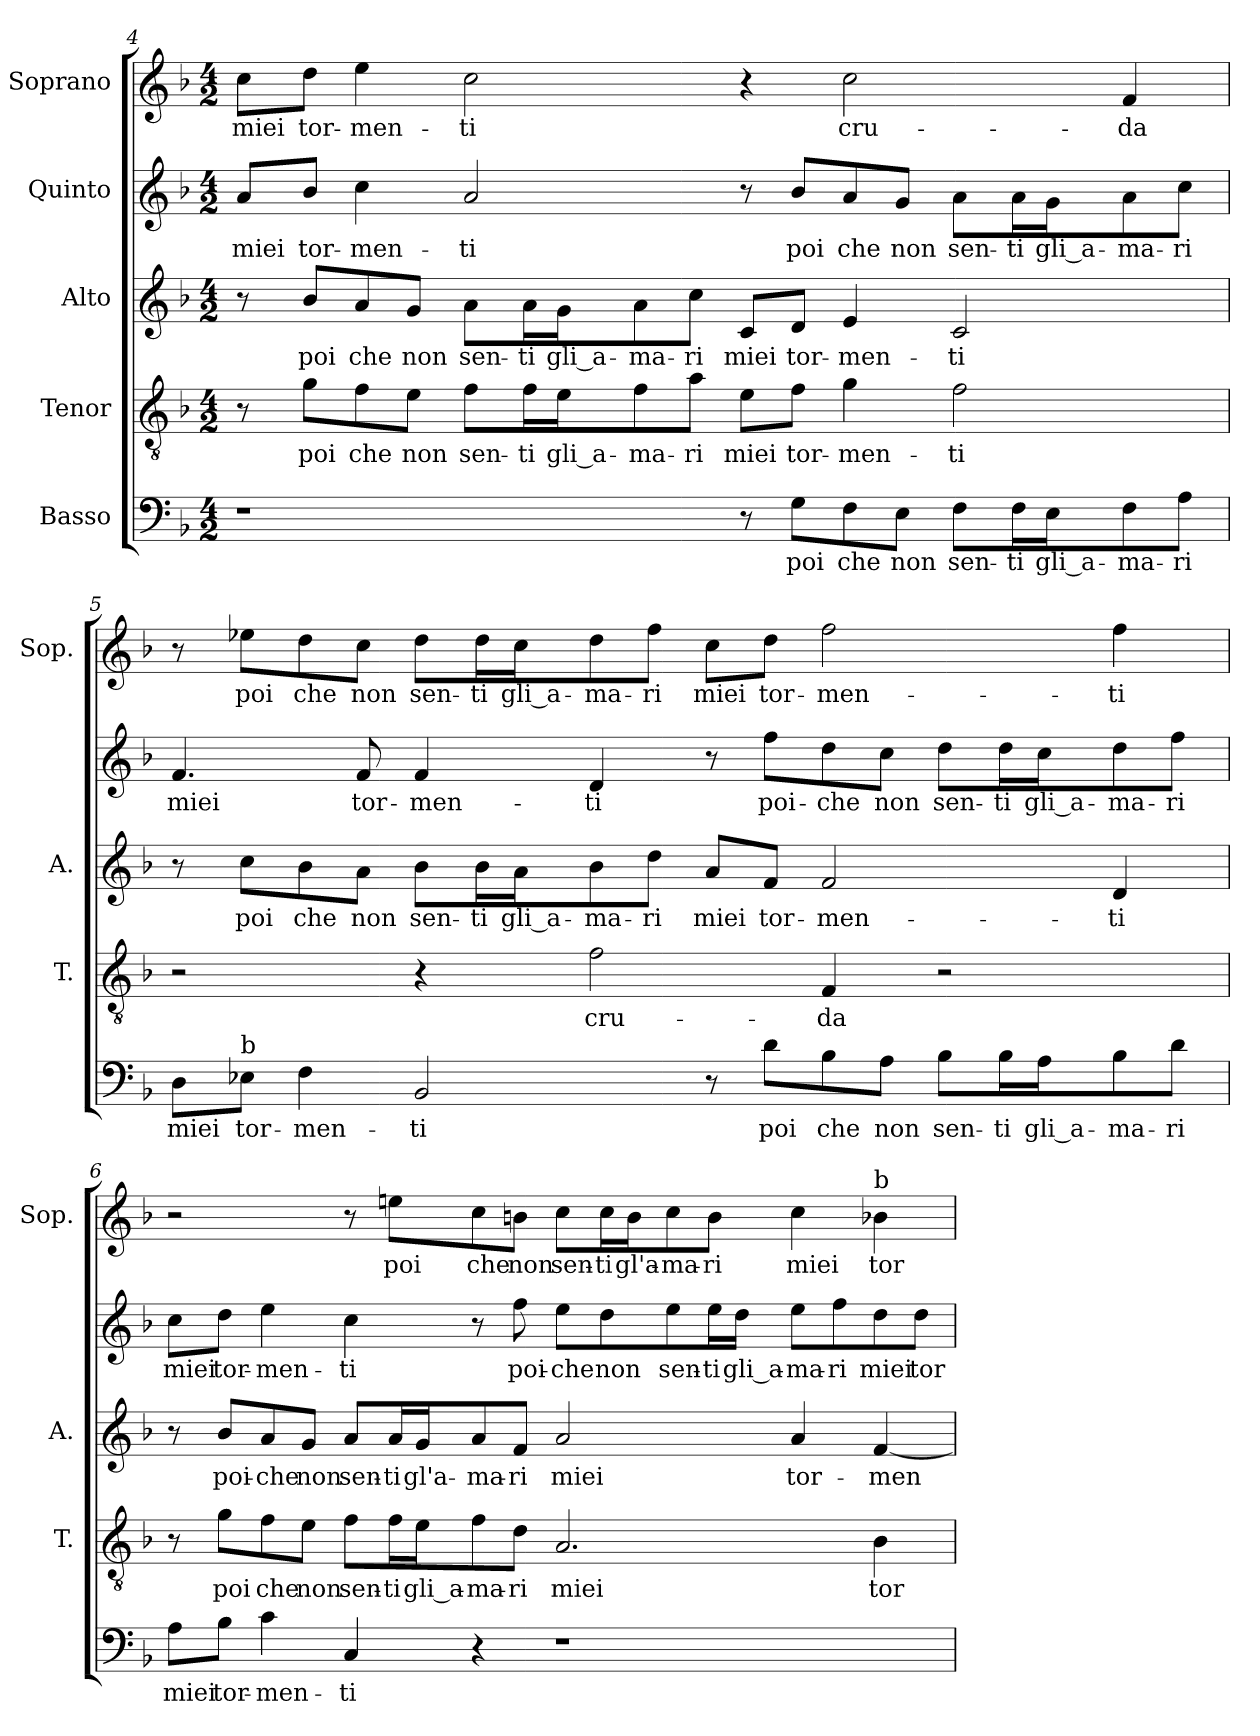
**kern	**text	**kern	**text	**kern	**text	**kern	**text	**kern	**text
*part5	*part5	*part4	*part4	*part3	*part3	*part2	*part2	*part1	*part1
*staff5	*staff5	*staff4	*staff4	*staff3	*staff3	*staff2	*staff2	*staff1	*staff1
*I"Basso	*	*I"Tenor	*	*I"Alto	*	*I"Quinto	*	*I"Soprano	*
*	*	*I'T.	*	*I'A.	*	*	*	*I'Sop.	*
!!LO:LB:g=z
*clefF4	*	*clefGv2	*	*clefG2	*	*clefG2	*	*clefG2	*
*	*	*ITrd7c12	*	*	*	*	*	*	*
*k[b-]	*	*k[b-]	*	*k[b-]	*	*k[b-]	*	*k[b-]	*
*F:	*	*F:	*	*F:	*	*F:	*	*F:	*
*M4/2	*	*M4/2	*	*M4/2	*	*M4/2	*	*M4/2	*
=4	=4	=4	=4	=4	=4	=4	=4	=4	=4
!	!	!	!	!	!	!	!LO:LY:b:color=#000000	!	!
!	!	!	!	!	!	!	!	!	!LO:LY:b:color=#000000
1r	.	8r	.	8r	.	8ai/L	miei	8cci\L	miei
!	!	!	!LO:LY:b:color=#000000	!	!	!	!	!	!
!	!	!	!	!	!LO:LY:b:color=#000000	!	!	!	!
!	!	!	!	!	!	!	!LO:LY:b:color=#000000	!	!
!	!	!	!	!	!	!	!	!	!LO:LY:b:color=#000000
.	.	8Gi\L	poi	8b-i/L	poi	8b-i/J	tor-	8ddi\J	tor-
!	!	!	!LO:LY:b:color=#000000	!	!	!	!	!	!
!	!	!	!	!	!LO:LY:b:color=#000000	!	!	!	!
!	!	!	!	!	!	!	!LO:LY:b:color=#000000	!	!
!	!	!	!	!	!	!	!	!	!LO:LY:b:color=#000000
.	.	8Fi\	che	8ai/	che	4cci\	-men-	4eei\	-men-
!	!	!	!LO:LY:b:color=#000000	!	!	!	!	!	!
!	!	!	!	!	!LO:LY:b:color=#000000	!	!	!	!
.	.	8Ei\J	non	8gi/J	non	.	.	.	.
!	!	!	!LO:LY:b:color=#000000	!	!	!	!	!	!
!	!	!	!	!	!LO:LY:b:color=#000000	!	!	!	!
!	!	!	!	!	!	!	!LO:LY:b:color=#000000	!	!
!	!	!	!	!	!	!	!	!	!LO:LY:b:color=#000000
.	.	8Fi\L	sen-	8ai\L	sen-	2ai/	-ti	2cci\	-ti
!	!	!	!LO:LY:b:color=#000000	!	!	!	!	!	!
!	!	!	!	!	!LO:LY:b:color=#000000	!	!	!	!
.	.	16Fi\L	-ti	16ai\L	-ti	.	.	.	.
!	!	!	!LO:LY:b:color=#000000	!	!	!	!	!	!
!	!	!	!	!	!LO:LY:b:color=#000000	!	!	!	!
.	.	16Ei\J	gli_a-	16gi\J	gli_a-	.	.	.	.
!	!	!	!LO:LY:b:color=#000000	!	!	!	!	!	!
!	!	!	!	!	!LO:LY:b:color=#000000	!	!	!	!
.	.	8Fi\	-ma-	8ai\	-ma-	.	.	.	.
!	!	!	!LO:LY:b:color=#000000	!	!	!	!	!	!
!	!	!	!	!	!LO:LY:b:color=#000000	!	!	!	!
.	.	8Ai\J	-ri	8cci\J	-ri	.	.	.	.
!	!	!	!LO:LY:b:color=#000000	!	!	!	!	!	!
!	!	!	!	!	!LO:LY:b:color=#000000	!	!	!	!
8r	.	8Ei\L	miei	8ci/L	miei	8r	.	4r	.
!	!LO:LY:b:color=#000000	!	!	!	!	!	!	!	!
!	!	!	!LO:LY:b:color=#000000	!	!	!	!	!	!
!	!	!	!	!	!LO:LY:b:color=#000000	!	!	!	!
!	!	!	!	!	!	!	!LO:LY:b:color=#000000	!	!
8Gi\L	poi	8Fi\J	tor-	8di/J	tor-	8b-i/L	poi	.	.
!	!LO:LY:b:color=#000000	!	!	!	!	!	!	!	!
!	!	!	!LO:LY:b:color=#000000	!	!	!	!	!	!
!	!	!	!	!	!LO:LY:b:color=#000000	!	!	!	!
!	!	!	!	!	!	!	!LO:LY:b:color=#000000	!	!
!	!	!	!	!	!	!	!	!	!LO:LY:b:color=#000000
8Fi\	che	4Gi\	-men-	4ei/	-men-	8ai/	che	2cci\	cru-
!	!LO:LY:b:color=#000000	!	!	!	!	!	!	!	!
!	!	!	!	!	!	!	!LO:LY:b:color=#000000	!	!
8Ei\J	non	.	.	.	.	8gi/J	non	.	.
!	!LO:LY:b:color=#000000	!	!	!	!	!	!	!	!
!	!	!	!LO:LY:b:color=#000000	!	!	!	!	!	!
!	!	!	!	!	!LO:LY:b:color=#000000	!	!	!	!
!	!	!	!	!	!	!	!LO:LY:b:color=#000000	!	!
8Fi\L	sen-	2Fi\	-ti	2ci/	-ti	8ai\L	sen-	.	.
!	!LO:LY:b:color=#000000	!	!	!	!	!	!	!	!
!	!	!	!	!	!	!	!LO:LY:b:color=#000000	!	!
16Fi\L	-ti	.	.	.	.	16ai\L	-ti	.	.
!	!LO:LY:b:color=#000000	!	!	!	!	!	!	!	!
!	!	!	!	!	!	!	!LO:LY:b:color=#000000	!	!
16Ei\J	gli_a-	.	.	.	.	16gi\J	gli_a-	.	.
!	!LO:LY:b:color=#000000	!	!	!	!	!	!	!	!
!	!	!	!	!	!	!	!LO:LY:b:color=#000000	!	!
!	!	!	!	!	!	!	!	!	!LO:LY:b:color=#000000
8Fi\	-ma-	.	.	.	.	8ai\	-ma-	4fi/	-da
!	!LO:LY:b:color=#000000	!	!	!	!	!	!	!	!
!	!	!	!	!	!	!	!LO:LY:b:color=#000000	!	!
8Ai\J	-ri	.	.	.	.	8cci\J	-ri	.	.
=5	=5	=5	=5	=5	=5	=5	=5	=5	=5
!	!LO:LY:b:color=#000000	!	!	!	!	!	!	!	!
!	!	!	!	!	!	!	!LO:LY:b:color=#000000	!	!
8Di\L	miei	2r	.	8r	.	4.fi/	miei	8r	.
!	!LO:LY:b:color=#000000	!	!	!	!	!	!	!	!
!	!	!	!	!	!LO:LY:b:color=#000000	!	!	!	!
!LO:TX:a:t=b	!	!	!	!	!	!	!	!	!
!	!	!	!	!	!	!	!	!	!LO:LY:b:color=#000000
8E-i\J	tor-	.	.	8cci\L	poi	.	.	8ee-Xi\L	poi
!	!LO:LY:b:color=#000000	!	!	!	!	!	!	!	!
!	!	!	!	!	!LO:LY:b:color=#000000	!	!	!	!
!	!	!	!	!	!	!	!	!	!LO:LY:b:color=#000000
4Fi\	-men-	.	.	8b-i\	che	.	.	8ddi\	che
!	!	!	!	!	!LO:LY:b:color=#000000	!	!	!	!
!	!	!	!	!	!	!	!LO:LY:b:color=#000000	!	!
!	!	!	!	!	!	!	!	!	!LO:LY:b:color=#000000
.	.	.	.	8ai\J	non	8fi/	tor-	8cci\J	non
!	!LO:LY:b:color=#000000	!	!	!	!	!	!	!	!
!	!	!	!	!	!LO:LY:b:color=#000000	!	!	!	!
!	!	!	!	!	!	!	!LO:LY:b:color=#000000	!	!
!	!	!	!	!	!	!	!	!	!LO:LY:b:color=#000000
2BB-i/	-ti	4r	.	8b-i\L	sen-	4fi/	-men-	8ddi\L	sen-
!	!	!	!	!	!LO:LY:b:color=#000000	!	!	!	!
!	!	!	!	!	!	!	!	!	!LO:LY:b:color=#000000
.	.	.	.	16b-i\L	-ti	.	.	16ddi\L	-ti
!	!	!	!	!	!LO:LY:b:color=#000000	!	!	!	!
!	!	!	!	!	!	!	!	!	!LO:LY:b:color=#000000
.	.	.	.	16ai\J	gli_a-	.	.	16cci\J	gli_a-
!	!	!	!LO:LY:b:color=#000000	!	!	!	!	!	!
!	!	!	!	!	!LO:LY:b:color=#000000	!	!	!	!
!	!	!	!	!	!	!	!LO:LY:b:color=#000000	!	!
!	!	!	!	!	!	!	!	!	!LO:LY:b:color=#000000
.	.	2Fi\	cru-	8b-i\	-ma-	4di/	-ti	8ddi\	-ma-
!	!	!	!	!	!LO:LY:b:color=#000000	!	!	!	!
!	!	!	!	!	!	!	!	!	!LO:LY:b:color=#000000
.	.	.	.	8ddi\J	-ri	.	.	8ffi\J	-ri
!	!	!	!	!	!LO:LY:b:color=#000000	!	!	!	!
!	!	!	!	!	!	!	!	!	!LO:LY:b:color=#000000
8r	.	.	.	8ai/L	miei	8r	.	8cci\L	miei
!	!LO:LY:b:color=#000000	!	!	!	!	!	!	!	!
!	!	!	!	!	!LO:LY:b:color=#000000	!	!	!	!
!	!	!	!	!	!	!	!LO:LY:b:color=#000000	!	!
!	!	!	!	!	!	!	!	!	!LO:LY:b:color=#000000
8di\L	poi	.	.	8fi/J	tor-	8ffi\L	poi-	8ddi\J	tor-
!	!LO:LY:b:color=#000000	!	!	!	!	!	!	!	!
!	!	!	!LO:LY:b:color=#000000	!	!	!	!	!	!
!	!	!	!	!	!LO:LY:b:color=#000000	!	!	!	!
!	!	!	!	!	!	!	!LO:LY:b:color=#000000	!	!
!	!	!	!	!	!	!	!	!	!LO:LY:b:color=#000000
8B-i\	che	4FFi/	-da	2fi/	-men-	8ddi\	-che	2ffi\	-men-
!	!LO:LY:b:color=#000000	!	!	!	!	!	!	!	!
!	!	!	!	!	!	!	!LO:LY:b:color=#000000	!	!
8Ai\J	non	.	.	.	.	8cci\J	non	.	.
!	!LO:LY:b:color=#000000	!	!	!	!	!	!	!	!
!	!	!	!	!	!	!	!LO:LY:b:color=#000000	!	!
8B-i\L	sen-	2r	.	.	.	8ddi\L	sen-	.	.
!	!LO:LY:b:color=#000000	!	!	!	!	!	!	!	!
!	!	!	!	!	!	!	!LO:LY:b:color=#000000	!	!
16B-i\L	-ti	.	.	.	.	16ddi\L	-ti	.	.
!	!LO:LY:b:color=#000000	!	!	!	!	!	!	!	!
!	!	!	!	!	!	!	!LO:LY:b:color=#000000	!	!
16Ai\J	gli_a-	.	.	.	.	16cci\J	gli_a-	.	.
!	!LO:LY:b:color=#000000	!	!	!	!	!	!	!	!
!	!	!	!	!	!LO:LY:b:color=#000000	!	!	!	!
!	!	!	!	!	!	!	!LO:LY:b:color=#000000	!	!
!	!	!	!	!	!	!	!	!	!LO:LY:b:color=#000000
8B-i\	-ma-	.	.	4di/	-ti	8ddi\	-ma-	4ffi\	-ti
!	!LO:LY:b:color=#000000	!	!	!	!	!	!	!	!
!	!	!	!	!	!	!	!LO:LY:b:color=#000000	!	!
8di\J	-ri	.	.	.	.	8ffi\J	-ri	.	.
!!LO:LB:g=z
=6	=6	=6	=6	=6	=6	=6	=6	=6	=6
!	!LO:LY:b:color=#000000	!	!	!	!	!	!	!	!
!	!	!	!	!	!	!	!LO:LY:b:color=#000000	!	!
8Ai\L	miei	8r	.	8r	.	8cci\L	miei	2r	.
!	!LO:LY:b:color=#000000	!	!	!	!	!	!	!	!
!	!	!	!LO:LY:b:color=#000000	!	!	!	!	!	!
!	!	!	!	!	!LO:LY:b:color=#000000	!	!	!	!
!	!	!	!	!	!	!	!LO:LY:b:color=#000000	!	!
8B-i\J	tor-	8Gi\L	poi	8b-i/L	poi-	8ddi\J	tor-	.	.
!	!LO:LY:b:color=#000000	!	!	!	!	!	!	!	!
!	!	!	!LO:LY:b:color=#000000	!	!	!	!	!	!
!	!	!	!	!	!LO:LY:b:color=#000000	!	!	!	!
!	!	!	!	!	!	!	!LO:LY:b:color=#000000	!	!
4ci\	-men-	8Fi\	che	8ai/	-che	4eei\	-men-	.	.
!	!	!	!LO:LY:b:color=#000000	!	!	!	!	!	!
!	!	!	!	!	!LO:LY:b:color=#000000	!	!	!	!
.	.	8Ei\J	non	8gi/J	non	.	.	.	.
!	!LO:LY:b:color=#000000	!	!	!	!	!	!	!	!
!	!	!	!LO:LY:b:color=#000000	!	!	!	!	!	!
!	!	!	!	!	!LO:LY:b:color=#000000	!	!	!	!
!	!	!	!	!	!	!	!LO:LY:b:color=#000000	!	!
4Ci/	-ti	8Fi\L	sen-	8ai/L	sen-	4cci\	-ti	8r	.
!	!	!	!LO:LY:b:color=#000000	!	!	!	!	!	!
!	!	!	!	!	!LO:LY:b:color=#000000	!	!	!	!
!	!	!	!	!	!	!	!	!	!LO:LY:b:color=#000000
.	.	16Fi\L	-ti	16ai/L	-ti	.	.	8eeni\L	poi
!	!	!	!LO:LY:b:color=#000000	!	!	!	!	!	!
!	!	!	!	!	!LO:LY:b:color=#000000	!	!	!	!
.	.	16Ei\J	gli_a-	16gi/J	gl'a-	.	.	.	.
!	!	!	!LO:LY:b:color=#000000	!	!	!	!	!	!
!	!	!	!	!	!LO:LY:b:color=#000000	!	!	!	!
!	!	!	!	!	!	!	!	!	!LO:LY:b:color=#000000
4r	.	8Fi\	-ma-	8ai/	-ma-	8r	.	8cci\	che
!	!	!	!LO:LY:b:color=#000000	!	!	!	!	!	!
!	!	!	!	!	!LO:LY:b:color=#000000	!	!	!	!
!	!	!	!	!	!	!	!LO:LY:b:color=#000000	!	!
!	!	!	!	!	!	!	!	!	!LO:LY:b:color=#000000
.	.	8Di\J	-ri	8fi/J	-ri	8ffi\	poi-	8bni\J	non
!	!	!	!LO:LY:b:color=#000000	!	!	!	!	!	!
!	!	!	!	!	!LO:LY:b:color=#000000	!	!	!	!
!	!	!	!	!	!	!	!LO:LY:b:color=#000000	!	!
!	!	!	!	!	!	!	!	!	!LO:LY:b:color=#000000
1r	.	2.AAi/	miei	2ai/	miei	8eei\L	-che	8cci\L	sen-
!	!	!	!	!	!	!	!LO:LY:b:color=#000000	!	!
!	!	!	!	!	!	!	!	!	!LO:LY:b:color=#000000
.	.	.	.	.	.	8ddi\	non	16cci\L	-ti
!	!	!	!	!	!	!	!	!	!LO:LY:b:color=#000000
.	.	.	.	.	.	.	.	16bi\J	gl'a-
!	!	!	!	!	!	!	!LO:LY:b:color=#000000	!	!
!	!	!	!	!	!	!	!	!	!LO:LY:b:color=#000000
.	.	.	.	.	.	8eei\	sen-	8cci\	-ma-
!	!	!	!	!	!	!	!LO:LY:b:color=#000000	!	!
!	!	!	!	!	!	!	!	!	!LO:LY:b:color=#000000
.	.	.	.	.	.	16eei\L	-ti	8bi\J	-ri
!	!	!	!	!	!	!	!LO:LY:b:color=#000000	!	!
.	.	.	.	.	.	16ddi\JJ	gli_a-	.	.
!	!	!	!	!	!LO:LY:b:color=#000000	!	!	!	!
!	!	!	!	!	!	!	!LO:LY:b:color=#000000	!	!
!	!	!	!	!	!	!	!	!	!LO:LY:b:color=#000000
.	.	.	.	4ai/	tor-	8eei\L	-ma-	4cci\	miei
!	!	!	!	!	!	!	!LO:LY:b:color=#000000	!	!
.	.	.	.	.	.	8ffi\	-ri	.	.
!	!	!	!LO:LY:b:color=#000000	!	!	!	!	!	!
!	!	!	!	!	!LO:LY:b:color=#000000	!	!	!	!
!	!	!	!	!	!	!	!LO:LY:b:color=#000000	!	!
!	!	!	!	!	!	!	!	!LO:TX:a:t=b	!
!	!	!	!	!	!	!	!	!	!LO:LY:b:color=#000000
.	.	4BB-i\	tor-	[<4fi/	-men-	8ddi\	miei	4b-i\	tor-
!	!	!	!	!	!	!	!LO:LY:b:color=#000000	!	!
.	.	.	.	.	.	8ddi\J	tor-	.	.
=	=	=	=	=	=	=	=	=	=
*-	*-	*-	*-	*-	*-	*-	*-	*-	*-
